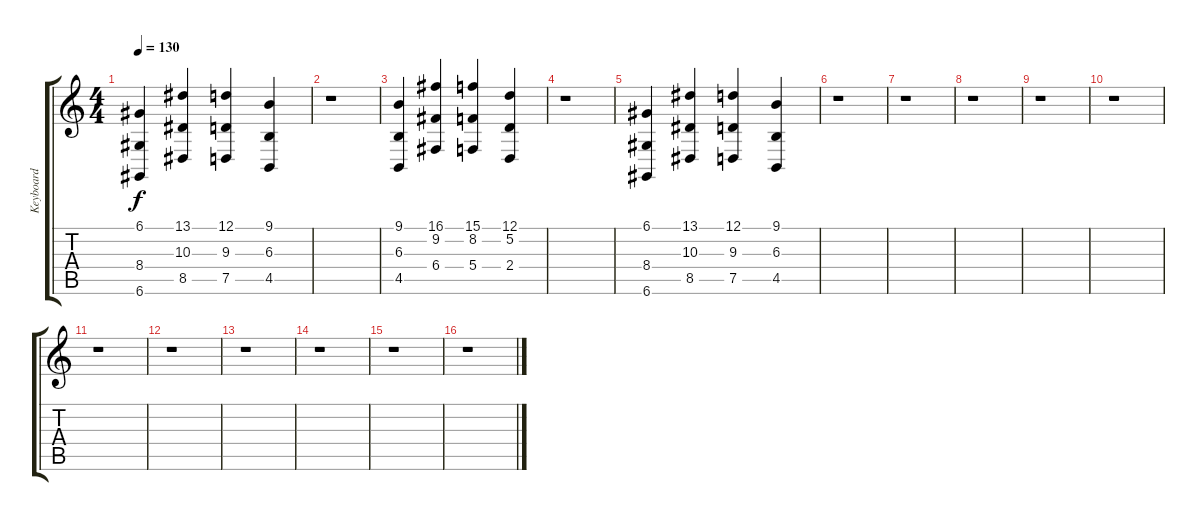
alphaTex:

\track ("Keyboard" "Keyboard") {instrument choiraahs}
\staff {score tabs}
\tuning (D4 A3 F3 C3 G2 D2) {hide}
\ts (4 4)
\tempo 130
\clef g2
\ks c
(6.1 8.4 6.6).4{dy f} (13.1 10.3 8.5).4 (12.1 9.3 7.5).4 (9.1 6.3 4.5).4 |
r.1 |
(9.1 6.3 4.5).4 (16.1 9.2 6.4).4 (15.1 8.2 5.4).4 (12.1 5.2 2.4).4 |
r.1 |
(6.1 8.4 6.6).4 (13.1 10.3 8.5).4 (12.1 9.3 7.5).4 (9.1 6.3 4.5).4 |
r.1 |
r.1 |
r.1 |
r.1 |
r.1 |
r.1 |
r.1 |
r.1 |
r.1 |
r.1 |
r.1
